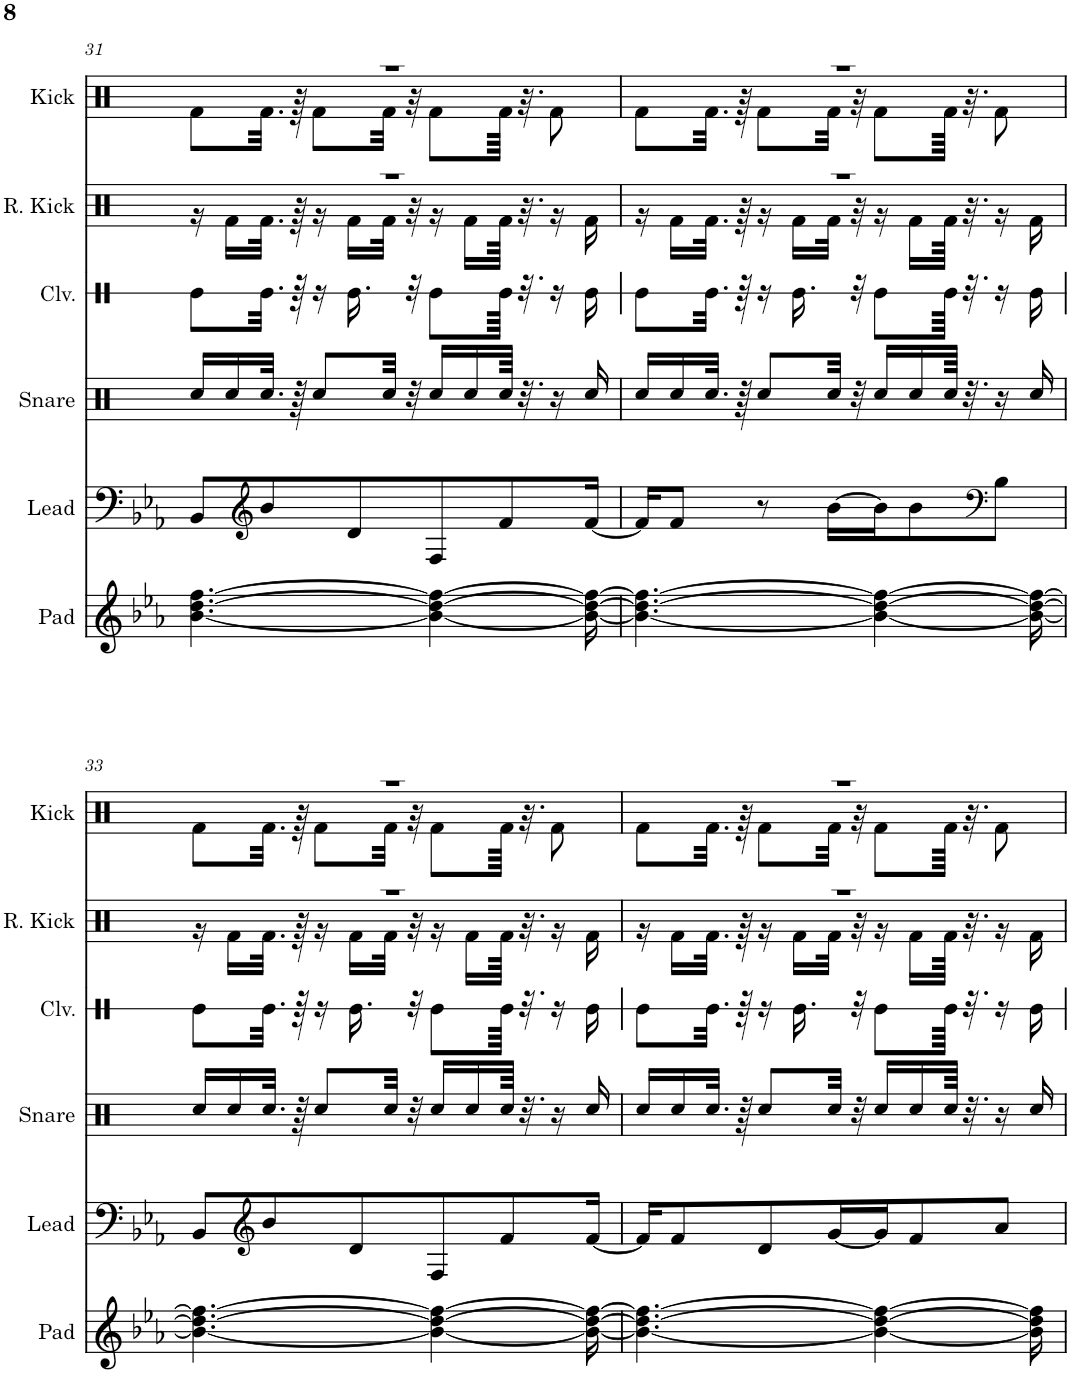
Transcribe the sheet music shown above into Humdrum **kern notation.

**kern	**kern	**kern	**kern	**kern	**kern
*part6	*part5	*part4	*part3	*part2	*part1
*staff6	*staff5	*staff4	*staff3	*staff2	*staff1
*I"Pad	*I"Lead	*I"Snare	*I"Claves	*I"Reverb Kick	*I"Kick
*I'Pad	*I'Lead	*I'Snare	*I'Clv.	*I'R. Kick	*I'Kick
!!LO:PB:g=z
*clefG2	*clefF4	*clefX	*clefX	*clefX	*clefX
*k[b-e-a-]	*k[b-e-a-]	*k[b-e-a-]	*k[b-e-a-]	*k[b-e-a-]	*k[b-e-a-]
*M11/16	*M11/16	*M11/16	*M11/16	*M11/16	*M11/16
=31	=31	=31	=31	=31	=31
*	*	*	*	*^	*^
[4.b-\ [4.dd\ [4.ff\	8BB-/L	16Rcc/LL	8Re\L	16%11r	16r	16%11r	8Rf\L
.	.	16Rcc/	.	.	16Rf\LL	.	.
*	*clefG2	*	*	*	*	*	*
.	8b-/	32.Rcc/JJk	32.Re\Jkk	.	32.Rf\JJk	.	32.Rf\Jkk
.	.	64r	64r	.	64r	.	64r
.	.	8Rcc/L	16r	.	16r	.	8Rf\L
.	8d/	.	16.Re\	.	16Rf\LL	.	.
.	.	32Rcc/Jkk	.	.	32Rf\JJk	.	32Rf\Jkk
.	.	32r	32r	.	32r	.	32r
4b-\_ 4dd\_ 4ff\_	8F/	16Rcc/LL	8Re\L	.	16r	.	8Rf\L
.	.	16Rcc/	.	.	16Rf\LL	.	.
.	8f/	64Rcc/JJkk	64Re\Jkkk	.	64Rf\JJkk	.	64Rf\Jkkk
.	.	32.r	32.r	.	32.r	.	32.r
.	.	16r	16r	.	16r	.	8Rf\
16b-\_ 16dd\_ 16ff\_	[16f/Jk	16Rcc/	16Re\	.	16Rf\	.	.
=32	=32	=32	=32	=32	=32	=32	=32
4.b-\_ 4.dd\_ 4.ff\_	16f/KL]	16Rcc/LL	8Re\L	16%11r	16r	16%11r	8Rf\L
.	8f/J	16Rcc/	.	.	16Rf\LL	.	.
.	.	32.Rcc/JJk	32.Re\Jkk	.	32.Rf\JJk	.	32.Rf\Jkk
.	.	64r	64r	.	64r	.	64r
.	8r	8Rcc/L	16r	.	16r	.	8Rf\L
.	.	.	16.Re\	.	16Rf\LL	.	.
.	[16b-\LL	32Rcc/Jkk	.	.	32Rf\JJk	.	32Rf\Jkk
.	.	32r	32r	.	32r	.	32r
4b-\_ 4dd\_ 4ff\_	16b-\J]	16Rcc/LL	8Re\L	.	16r	.	8Rf\L
.	8b-\	16Rcc/	.	.	16Rf\LL	.	.
.	.	64Rcc/JJkk	64Re\Jkkk	.	64Rf\JJkk	.	64Rf\Jkkk
.	.	32.r	32.r	.	32.r	.	32.r
*	*clefF4	*	*	*	*	*	*
.	8B-\J	16r	16r	.	16r	.	8Rf\
16b-\_ 16dd\_ 16ff\_	.	16Rcc/	16Re\	.	16Rf\	.	.
!!LO:LB:g=z	!!
=33	=33	=33	=33	=33	=33	=33	=33
4.b-\_ 4.dd\_ 4.ff\_	8BB-/L	16Rcc/LL	8Re\L	16%11r	16r	16%11r	8Rf\L
.	.	16Rcc/	.	.	16Rf\LL	.	.
*	*clefG2	*	*	*	*	*	*
.	8b-/	32.Rcc/JJk	32.Re\Jkk	.	32.Rf\JJk	.	32.Rf\Jkk
.	.	64r	64r	.	64r	.	64r
.	.	8Rcc/L	16r	.	16r	.	8Rf\L
.	8d/	.	16.Re\	.	16Rf\LL	.	.
.	.	32Rcc/Jkk	.	.	32Rf\JJk	.	32Rf\Jkk
.	.	32r	32r	.	32r	.	32r
4b-\_ 4dd\_ 4ff\_	8F/	16Rcc/LL	8Re\L	.	16r	.	8Rf\L
.	.	16Rcc/	.	.	16Rf\LL	.	.
.	8f/	64Rcc/JJkk	64Re\Jkkk	.	64Rf\JJkk	.	64Rf\Jkkk
.	.	32.r	32.r	.	32.r	.	32.r
.	.	16r	16r	.	16r	.	8Rf\
16b-\_ 16dd\_ 16ff\_	[16f/Jk	16Rcc/	16Re\	.	16Rf\	.	.
=34	=34	=34	=34	=34	=34	=34	=34
4.b-\_ 4.dd\_ 4.ff\_	16f/KL]	16Rcc/LL	8Re\L	16%11r	16r	16%11r	8Rf\L
.	8f/	16Rcc/	.	.	16Rf\LL	.	.
.	.	32.Rcc/JJk	32.Re\Jkk	.	32.Rf\JJk	.	32.Rf\Jkk
.	.	64r	64r	.	64r	.	64r
.	8d/	8Rcc/L	16r	.	16r	.	8Rf\L
.	.	.	16.Re\	.	16Rf\LL	.	.
.	[16g/L	32Rcc/Jkk	.	.	32Rf\JJk	.	32Rf\Jkk
.	.	32r	32r	.	32r	.	32r
4b-\_ 4dd\_ 4ff\_	16g/J]	16Rcc/LL	8Re\L	.	16r	.	8Rf\L
.	8f/	16Rcc/	.	.	16Rf\LL	.	.
.	.	64Rcc/JJkk	64Re\Jkkk	.	64Rf\JJkk	.	64Rf\Jkkk
.	.	32.r	32.r	.	32.r	.	32.r
.	8a-/J	16r	16r	.	16r	.	8Rf\
16b-\] 16dd\] 16ff\]	.	16Rcc/	16Re\	.	16Rf\	.	.
*	*	*	*	*v	*v	*	*
*	*	*	*	*	*v	*v
=	=	=	=	=	=
*-	*-	*-	*-	*-	*-
